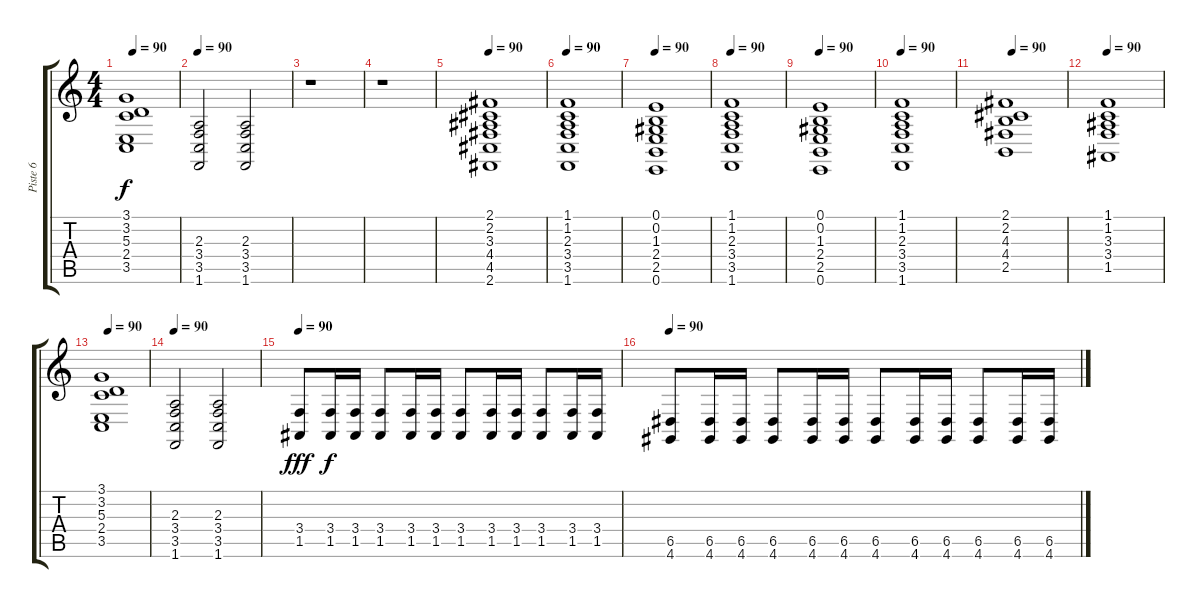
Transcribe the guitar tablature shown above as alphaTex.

\track ("Piste 6" "Piste 6") {instrument violin}
\staff {score tabs}
\tuning (E4 B3 G3 D3 A2 E2) {hide}
\ts (4 4)
\tempo 90
\clef g2
\ks c
(3.1 3.2 5.3 2.4 3.5).1{dy f} |
\tempo 90
(2.3 3.4 3.5 1.6).2 (2.3 3.4 3.5 1.6).2 |
r.1 |
r.1 |
\tempo 90
(2.1 2.2 3.3 4.4 4.5 2.6).1 |
\tempo 90
(1.1 1.2 2.3 3.4 3.5 1.6).1 |
\tempo 90
(0.1 0.2 1.3 2.4 2.5 0.6).1 |
\tempo 90
(1.1 1.2 2.3 3.4 3.5 1.6).1 |
\tempo 90
(0.1 0.2 1.3 2.4 2.5 0.6).1 |
\tempo 90
(1.1 1.2 2.3 3.4 3.5 1.6).1 |
\tempo 90
(2.1 2.2 4.3 4.4 2.5).1 |
\tempo 90
(1.1 1.2 3.3 3.4 1.5).1 |
\tempo 90
(3.1 3.2 5.3 2.4 3.5).1 |
\tempo 90
(2.3 3.4 3.5 1.6).2 (2.3 3.4 3.5 1.6).2 |
\tempo 90
(3.4 1.5).8{dy fff volume 16 instrument distortionguitar} (3.4 1.5).16{dy f} (3.4 1.5).16 (3.4 1.5).8 (3.4 1.5).16 (3.4 1.5).16 (3.4 1.5).8 (3.4 1.5).16 (3.4 1.5).16 (3.4 1.5).8 (3.4 1.5).16 (3.4 1.5).16 |
\tempo 90
(6.5 4.6).8 (6.5 4.6).16 (6.5 4.6).16 (6.5 4.6).8 (6.5 4.6).16 (6.5 4.6).16 (6.5 4.6).8 (6.5 4.6).16 (6.5 4.6).16 (6.5 4.6).8 (6.5 4.6).16 (6.5 4.6).16
